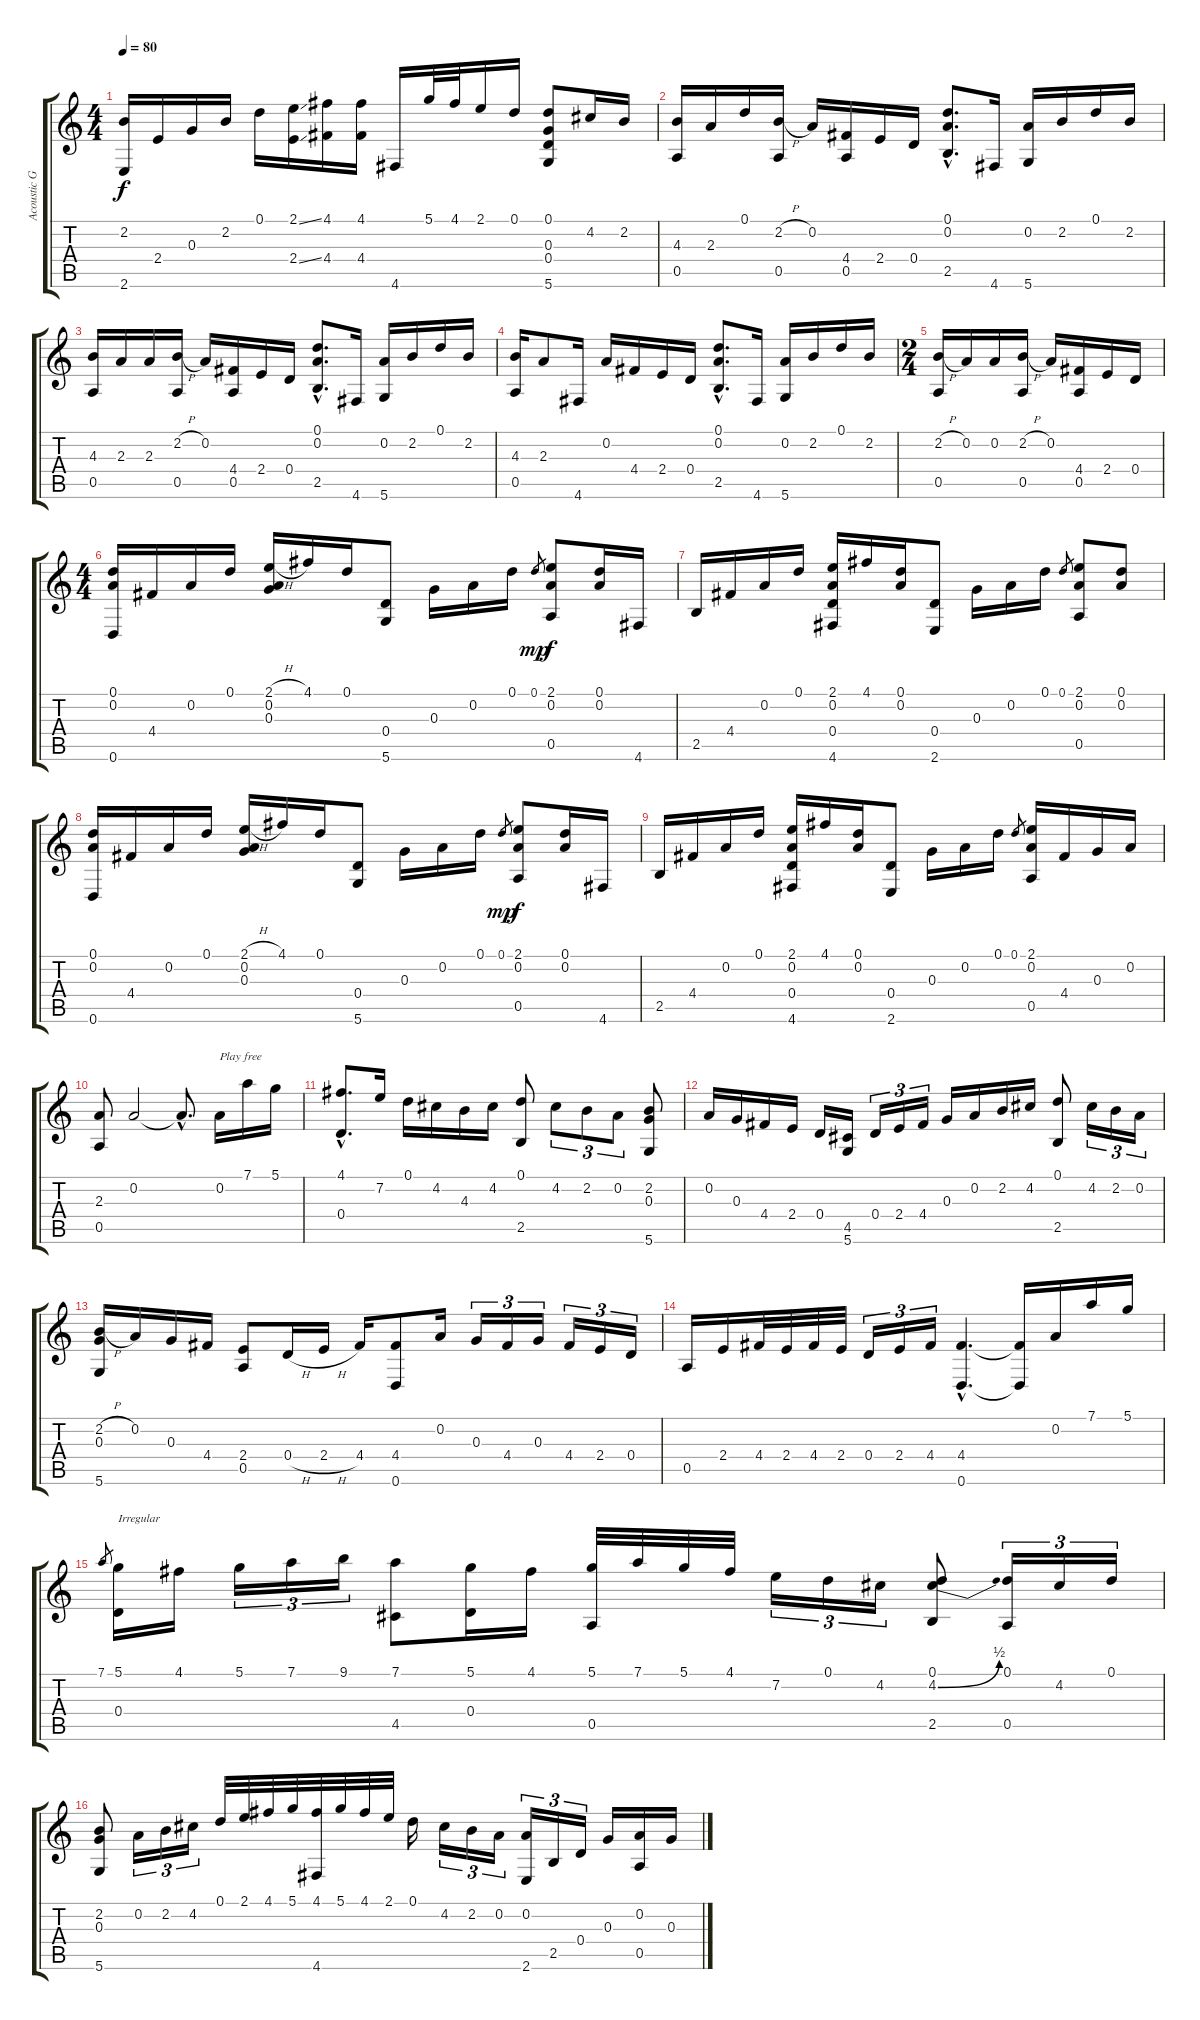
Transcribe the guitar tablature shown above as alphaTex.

\track ("Acoustic Guitar" "Acoustic G") {instrument acousticguitarsteel}
\staff {score tabs}
\tuning (D4 A3 G3 D3 A2 D2) {hide}
\ts (4 4)
\tempo 80
\clef g2
\ks c
(2.2 2.6).16{dy f} 2.4.16 0.3.16 2.2.16 0.1.16 (2.1{ss} 2.4{ss}).16 (4.1 4.4).16 (4.1 4.4).16 4.6.16 5.1.32 4.1.32 2.1.16 0.1.16 (0.1 0.3 0.4 5.6).8 4.2.16 2.2.16 |
(4.3 0.5).16 2.3.16 0.1.16 (2.2{h} 0.5).16 0.2.16 (4.4 0.5).16 2.4.16 0.4.16 (0.1{hac} 0.2{hac} 2.5{hac}).8{d} 4.6.16 (0.2 5.6).16 2.2.16 0.1.16 2.2.16 |
(4.3 0.5).16 2.3.16 2.3.16 (2.2{h} 0.5).16 0.2.16 (4.4 0.5).16 2.4.16 0.4.16 (0.1{hac} 0.2{hac} 2.5{hac}).8{d} 4.6.16 (0.2 5.6).16 2.2.16 0.1.16 2.2.16 |
(4.3 0.5).16 2.3.8 4.6.16 0.2.16 4.4.16 2.4.16 0.4.16 (0.1{hac} 0.2{hac} 2.5{hac}).8{d} 4.6.16 (0.2 5.6).16 2.2.16 0.1.16 2.2.16 |
\ts (2 4)
(2.2{h} 0.5).16 0.2.16 0.2.16 (2.2{h} 0.5).16 0.2.16 (4.4 0.5).16 2.4.16 0.4.16 |
\ts (4 4)
(0.1 0.2 0.6).16 4.4.16 0.2.16 0.1.16 (2.1{h} 0.2 0.3).16 4.1.16 0.1.16 (0.4 5.6).8 0.3.16 0.2.16 0.1.16 0.1.8{gr dy mp} (2.1 0.2 0.5).8{dy f} (0.1 0.2).16 4.6.16 |
2.5.16 4.4.16 0.2.16 0.1.16 (2.1 0.2 0.4 4.6).16 4.1.16 (0.1 0.2).16 (0.4 2.6).8 0.3.16 0.2.16 0.1.16 0.1.8{gr} (2.1 0.2 0.5).8 (0.1 0.2).8 |
(0.1 0.2 0.6).16 4.4.16 0.2.16 0.1.16 (2.1{h} 0.2 0.3).16 4.1.16 0.1.16 (0.4 5.6).8 0.3.16 0.2.16 0.1.16 0.1.8{gr dy mp} (2.1 0.2 0.5).8{dy f} (0.1 0.2).16 4.6.16 |
2.5.16 4.4.16 0.2.16 0.1.16 (2.1 0.2 0.4 4.6).16 4.1.16 (0.1 0.2).16 (0.4 2.6).8 0.3.16 0.2.16 0.1.16 0.1.8{gr} (2.1 0.2 0.5).16 4.4.16 0.3.16 0.2.16 |
(2.3 0.5).8 0.2.2 0.2{hac t}.8{d} 0.2.16{txt "Play free"} 7.1.16 5.1.16 |
(4.1{hac} 0.4{hac}).8{d} 7.2.16 0.1.16 4.2.16 4.3.16 4.2.16 (0.1 2.5).8 4.2.8{tu (3 2)} 2.2.8{tu (3 2)} 0.2.8{tu (3 2)} (2.2 0.3 5.6).8 |
0.2.16 0.3.16 4.4.16 2.4.16 0.4.16 (4.5 5.6).16 0.4.16{tu (3 2)} 2.4.16{tu (3 2)} 4.4.16{tu (3 2)} 0.3.16 0.2.16 2.2.16 4.2.16 (0.1 2.5).8 4.2.16{tu (3 2)} 2.2.16{tu (3 2)} 0.2.16{tu (3 2)} |
(2.2{h} 0.3 5.6).16 0.2.16 0.3.16 4.4.16 (2.4 0.5).8 0.4{h}.16 2.4{h}.16 4.4.16 (4.4 0.6).8 0.2.16 0.3.16{tu (3 2)} 4.4.16{tu (3 2)} 0.3.16{tu (3 2)} 4.4.16{tu (3 2)} 2.4.16{tu (3 2)} 0.4.16{tu (3 2)} |
0.5.16 2.4.16 4.4.32 2.4.32 4.4.32 2.4.32 0.4.16{tu (3 2)} 2.4.16{tu (3 2)} 4.4.16{tu (3 2)} (4.4{hac} 0.6{hac}).4{d} (4.4{t} 0.6{t}).16 0.2.16 7.1.16 5.1.16 |
7.1.8{gr} (5.1 0.4).16{txt "Irregular"} 4.1.16 5.1.16{tu (3 2)} 7.1.16{tu (3 2)} 9.1.16{tu (3 2)} (7.1 4.5).8 (5.1 0.4).16 4.1.16 (5.1 0.5).32 7.1.32 5.1.32 4.1.32 7.2.16{tu (3 2)} 0.1.16{tu (3 2)} 4.2.16{tu (3 2)} (0.1 4.2{be (bend 0 0 60 2)} 2.5).8 (0.1 0.5).16{tu (3 2)} 4.2.16{tu (3 2)} 0.1.16{tu (3 2)} |
(2.2 0.3 5.6).8 0.2.16{tu (3 2)} 2.2.16{tu (3 2)} 4.2.16{tu (3 2)} 0.1.32 2.1.32 4.1.32 5.1.32 (4.1 4.6).32 5.1.32 4.1.32 2.1.32 0.1.16 4.2.16{tu (3 2)} 2.2.16{tu (3 2)} 0.2.16{tu (3 2)} (0.2 2.6).16{tu (3 2)} 2.5.16{tu (3 2)} 0.4.16{tu (3 2)} 0.3.16 (0.2 0.5).16 0.3.16
